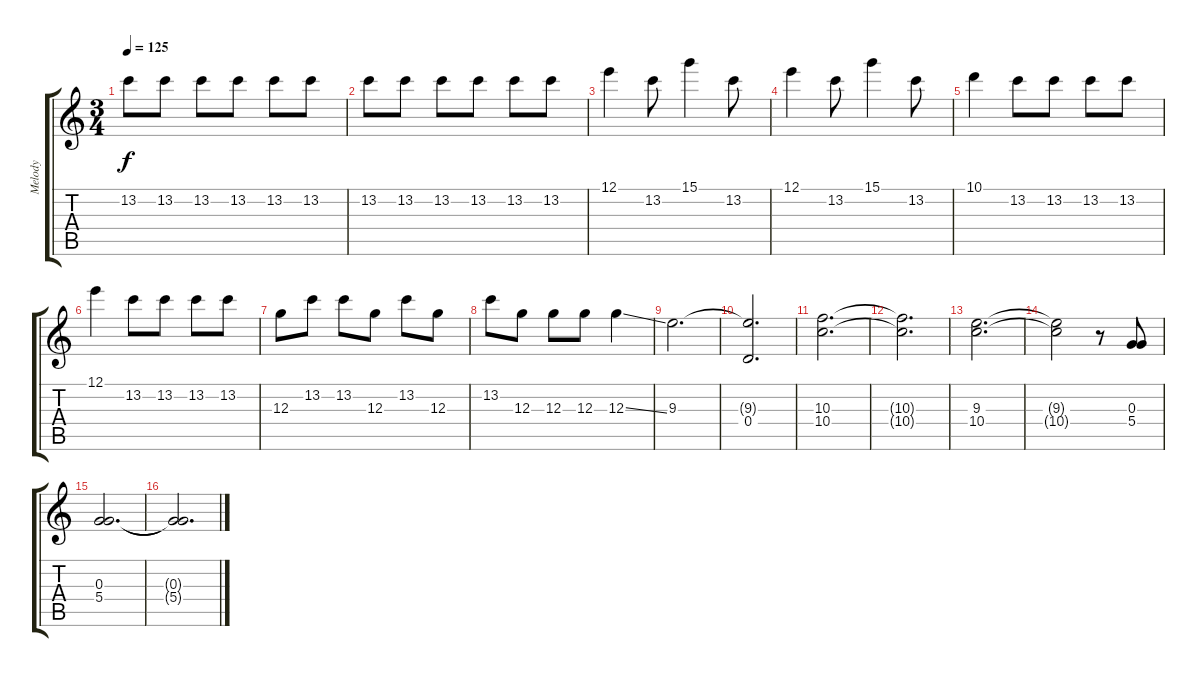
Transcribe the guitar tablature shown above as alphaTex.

\track ("Melody" "Melody") {instrument electricguitarjazz}
\staff {score tabs}
\tuning (E4 B3 G3 D3 A2 E2) {hide}
\ts (3 4)
\tempo 125
\clef g2
\ks c
13.2.8{dy f} 13.2.8 13.2.8 13.2.8 13.2.8 13.2.8 |
13.2.8 13.2.8 13.2.8 13.2.8 13.2.8 13.2.8 |
12.1.4 13.2.8 15.1.4 13.2.8 |
12.1.4 13.2.8 15.1.4 13.2.8 |
10.1.4 13.2.8 13.2.8 13.2.8 13.2.8 |
12.1.4 13.2.8 13.2.8 13.2.8 13.2.8 |
12.3.8 13.2.8 13.2.8 12.3.8 13.2.8 12.3.8 |
13.2.8 12.3.8 12.3.8 12.3.8 12.3{ss}.4 |
9.3.2{d} |
(9.3{t} 0.4).2{d} |
(10.3 10.4).2{d} |
(10.3{t} 10.4{t}).2{d} |
(9.3 10.4).2{d} |
(9.3{t} 10.4{t}).2 r.8 (0.3 5.4).8 |
(0.3 5.4).2{d} |
(0.3{t} 5.4{t}).2{d}
